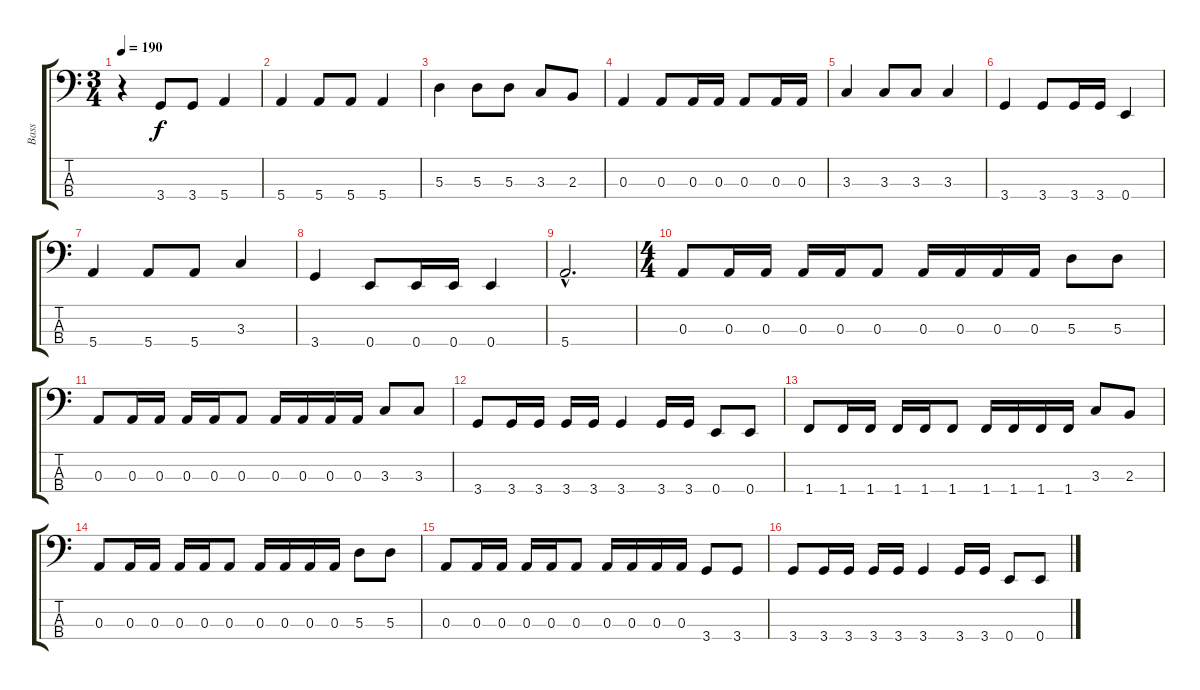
\track ("Bass" "Bass") {instrument electricbasspick}
\staff {score tabs}
\tuning (G2 D2 A1 E1) {hide}
\ts (3 4)
\tempo 190
\clef f4
\ks c
r.4{dy f} 3.4.8 3.4.8 5.4.4 |
5.4.4 5.4.8 5.4.8 5.4.4 |
5.3.4 5.3.8 5.3.8 3.3.8 2.3.8 |
0.3.4 0.3.8 0.3.16 0.3.16 0.3.8 0.3.16 0.3.16 |
3.3.4 3.3.8 3.3.8 3.3.4 |
3.4.4 3.4.8 3.4.16 3.4.16 0.4.4 |
5.4.4 5.4.8 5.4.8 3.3.4 |
3.4.4 0.4.8 0.4.16 0.4.16 0.4.4 |
5.4{hac}.2{d} |
\ts (4 4)
0.3.8 0.3.16 0.3.16 0.3.16 0.3.16 0.3.8 0.3.16 0.3.16 0.3.16 0.3.16 5.3.8 5.3.8 |
0.3.8 0.3.16 0.3.16 0.3.16 0.3.16 0.3.8 0.3.16 0.3.16 0.3.16 0.3.16 3.3.8 3.3.8 |
3.4.8 3.4.16 3.4.16 3.4.16 3.4.16 3.4.4 3.4.16 3.4.16 0.4.8 0.4.8 |
1.4.8 1.4.16 1.4.16 1.4.16 1.4.16 1.4.8 1.4.16 1.4.16 1.4.16 1.4.16 3.3.8 2.3.8 |
0.3.8 0.3.16 0.3.16 0.3.16 0.3.16 0.3.8 0.3.16 0.3.16 0.3.16 0.3.16 5.3.8 5.3.8 |
0.3.8 0.3.16 0.3.16 0.3.16 0.3.16 0.3.8 0.3.16 0.3.16 0.3.16 0.3.16 3.4.8 3.4.8 |
3.4.8 3.4.16 3.4.16 3.4.16 3.4.16 3.4.4 3.4.16 3.4.16 0.4.8 0.4.8
